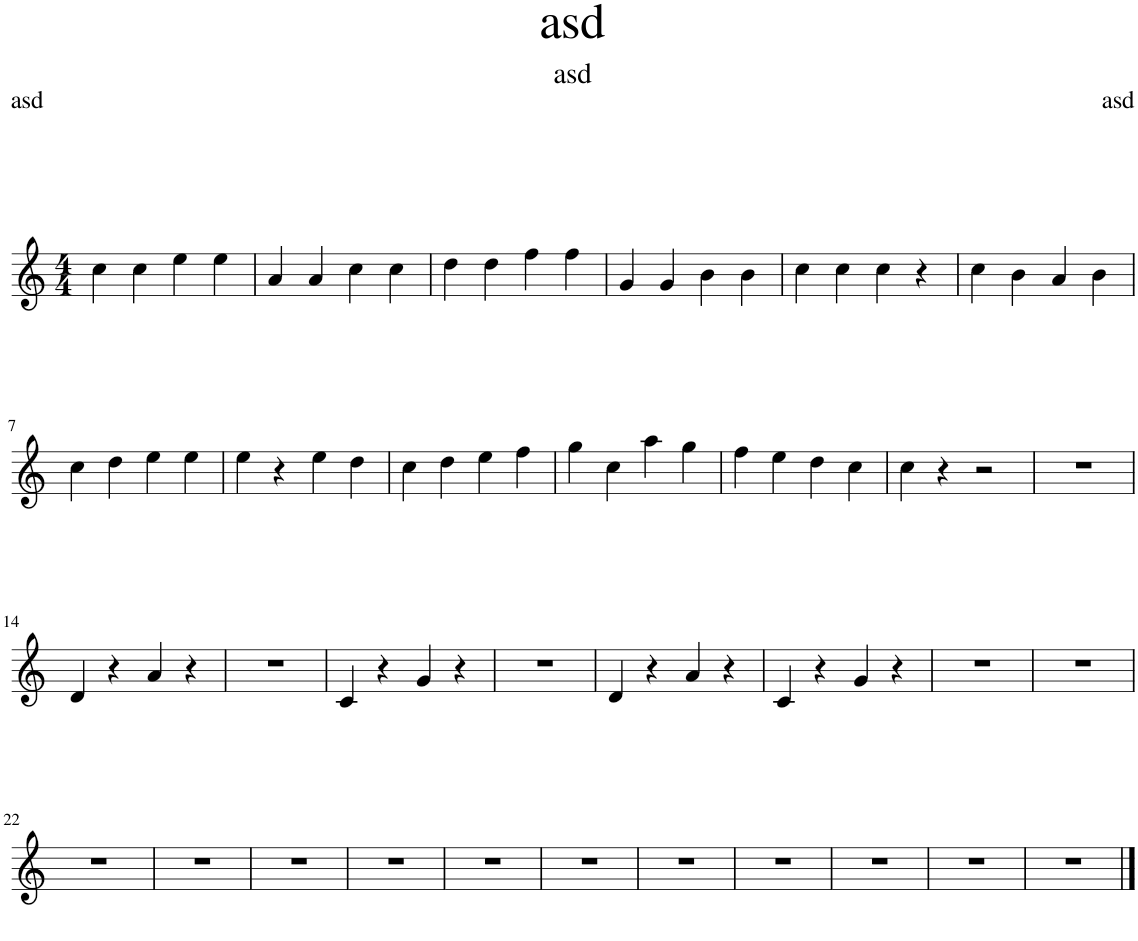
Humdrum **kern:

**kern
*part1
*staff1
*I"Violino
*I'Vln.
*clefG2
*k[]
*M4/4
=1
4cc\
4cc\
4ee\
4ee\
=2
4a/
4a/
4cc\
4cc\
=3
4dd\
4dd\
4ff\
4ff\
=4
4g/
4g/
4b\
4b\
=5
4cc\
4cc\
4cc\
4r
=6
4cc\
4b\
4a/
4b\
!!LO:LB:g=z
=7
4cc\
4dd\
4ee\
4ee\
=8
4ee\
4r
4ee\
4dd\
=9
4cc\
4dd\
4ee\
4ff\
=10
4gg\
4cc\
4aa\
4gg\
=11
4ff\
4ee\
4dd\
4cc\
=12
4cc\
4r
2r
=13
1r
!!LO:LB:g=z
=14
4d/
4r
4a/
4r
=15
1r
=16
4c/
4r
4g/
4r
=17
1r
=18
4d/
4r
4a/
4r
=19
4c/
4r
4g/
4r
=20
1r
=21
1r
!!LO:LB:g=z
=22
1r
=23
1r
=24
1r
=25
1r
=26
1r
=27
1r
=28
1r
=29
1r
=30
1r
=31
1r
=32
1r
==
*-
